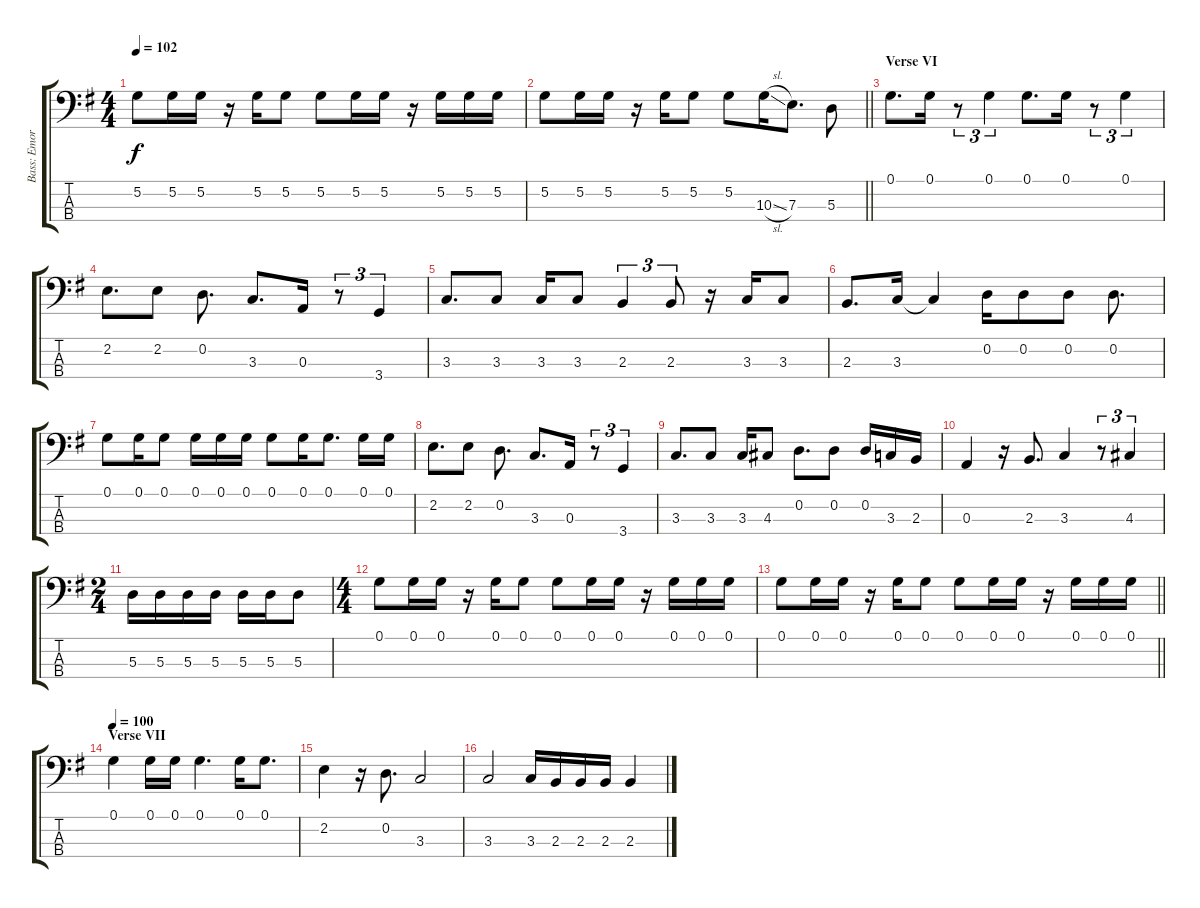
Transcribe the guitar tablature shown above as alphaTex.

\track ("Bass: Emory" "Bass: Emor") {instrument electricbassfinger}
\staff {score tabs}
\tuning (G2 D2 A1 E1) {hide}
\ts (4 4)
\tempo 102
\clef f4
\ks g
5.2.8{dy f} 5.2.16 5.2.16 r.16 5.2.16 5.2.8 5.2.8 5.2.16 5.2.16 r.16 5.2.16 5.2.16 5.2.16 |
\barLineRight lightlight
5.2.8 5.2.16 5.2.16 r.16 5.2.16 5.2.8 5.2.8 10.3{sl}.16 7.3.8{d} 5.3.8 |
\section ("" "Verse VI")
0.1.8{d} 0.1.16 r.8{tu (3 2)} 0.1.4{tu (3 2)} 0.1.8{d} 0.1.16 r.8{tu (3 2)} 0.1.4{tu (3 2)} |
2.2.8{d} 2.2.8 0.2.8{d} 3.3.8{d} 0.3.16 r.8{tu (3 2)} 3.4.4{tu (3 2)} |
3.3.8{d} 3.3.8 3.3.16 3.3.8 2.3.4{tu (3 2)} 2.3.8{tu (3 2)} r.16 3.3.16 3.3.8 |
2.3.8{d} 3.3.16 3.3{t}.4 0.2.16 0.2.8 0.2.8 0.2.8{d} |
0.1.8 0.1.16 0.1.8 0.1.16 0.1.16 0.1.16 0.1.8 0.1.16 0.1.8{d} 0.1.16 0.1.16 |
2.2.8{d} 2.2.8 0.2.8{d} 3.3.8{d} 0.3.16 r.8{tu (3 2)} 3.4.4{tu (3 2)} |
3.3.8{d} 3.3.8 3.3.16 4.3.8 0.2.8{d} 0.2.8 0.2.16 3.3.16 2.3.16 |
0.3.4 r.16 2.3.8{d} 3.3.4 r.8{tu (3 2)} 4.3.4{tu (3 2)} |
\ts (2 4)
5.3.16 5.3.16 5.3.16 5.3.16 5.3.16 5.3.16 5.3.8 |
\ts (4 4)
0.1.8 0.1.16 0.1.16 r.16 0.1.16 0.1.8 0.1.8 0.1.16 0.1.16 r.16 0.1.16 0.1.16 0.1.16 |
\barLineRight lightlight
0.1.8 0.1.16 0.1.16 r.16 0.1.16 0.1.8 0.1.8 0.1.16 0.1.16 r.16 0.1.16 0.1.16 0.1.16 |
\section ("" "Verse VII")
\tempo 100
0.1.4 0.1.16 0.1.16 0.1.4{d} 0.1.16 0.1.8{d} |
2.2.4 r.16 0.2.8{d} 3.3.2 |
3.3.2 3.3.16 2.3.16 2.3.16 2.3.16 2.3.4
